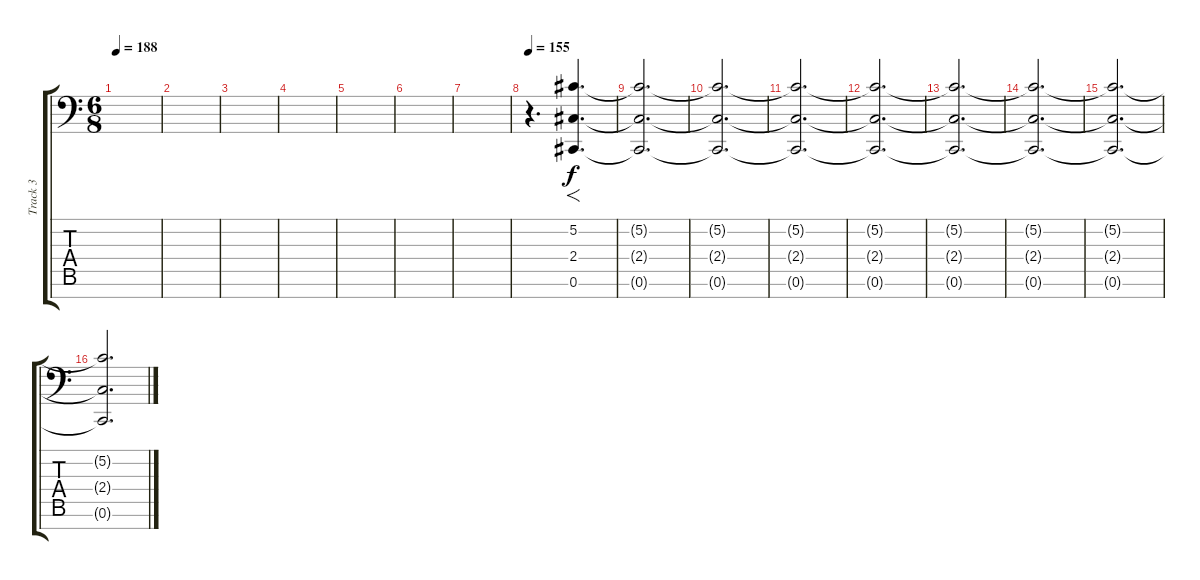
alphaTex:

\track ("Track 3" "Track 3") {instrument stringensemble1 bank 255}
\staff {score tabs}
\tuning (Db4 Ab3 E3 B2 Gb2 Db2 Gb1) {hide}
\ts (6 8)
\tempo 188
\clef f4
\ks c
|
|
|
|
|
|
|
\tempo 155
r.4{d} (5.2 2.4 0.6).4{f d} |
(5.2{t} 2.4{t} 0.6{t}).2{d} |
(5.2{t} 2.4{t} 0.6{t}).2{d} |
(5.2{t} 2.4{t} 0.6{t}).2{d} |
(5.2{t} 2.4{t} 0.6{t}).2{d} |
(5.2{t} 2.4{t} 0.6{t}).2{d} |
(5.2{t} 2.4{t} 0.6{t}).2{d} |
(5.2{t} 2.4{t} 0.6{t}).2{d} |
(5.2{t} 2.4{t} 0.6{t}).2{d}
